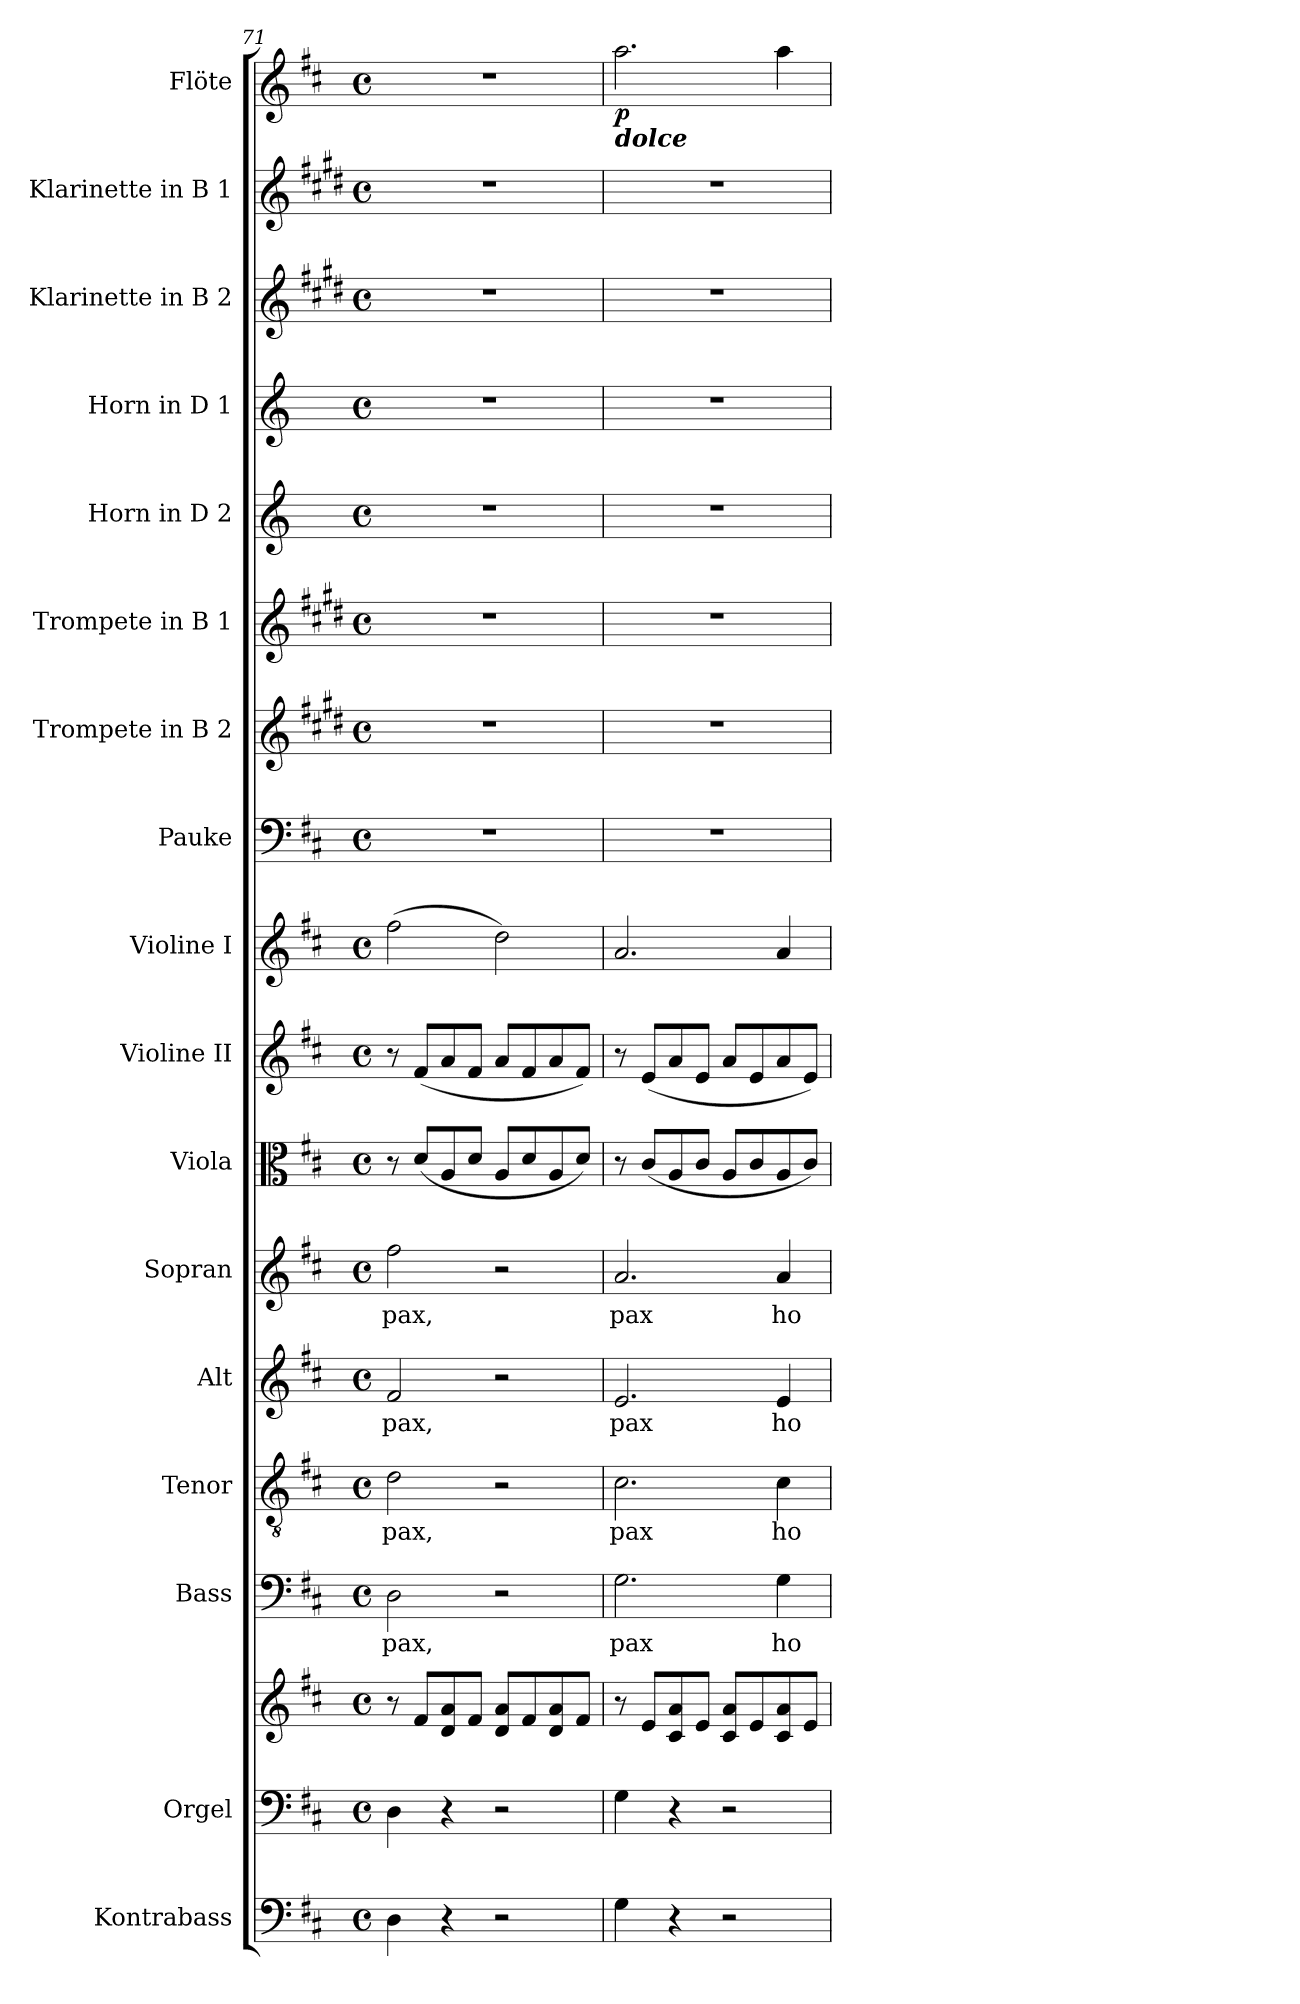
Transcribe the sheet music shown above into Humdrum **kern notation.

**kern	**kern	**kern	**kern	**text	**kern	**text	**kern	**text	**kern	**text	**kern	**kern	**kern	**kern	**kern	**kern	**kern	**kern	**kern	**kern	**kern	**dynam
*part17	*part16	*part16	*part15	*part15	*part14	*part14	*part13	*part13	*part12	*part12	*part11	*part10	*part9	*part8	*part7	*part6	*part5	*part4	*part3	*part2	*part1	*part1
*staff18	*staff17	*staff16	*staff15	*staff15	*staff14	*staff14	*staff13	*staff13	*staff12	*staff12	*staff11	*staff10	*staff9	*staff8	*staff7	*staff6	*staff5	*staff4	*staff3	*staff2	*staff1	*staff1
*I"Kontrabass	*I"Orgel	*	*I"Bass	*	*I"Tenor	*	*I"Alt	*	*I"Sopran	*	*I"Viola	*I"Violine II	*I"Violine I	*I"Pauke	*I"Trompete in B 2	*I"Trompete in B 1	*I"Horn in D 2	*I"Horn in D 1	*I"Klarinette in B 2	*I"Klarinette in B 1	*I"Flöte	*
*I'Kb.	*I'Org.	*	*I'B	*	*I'T	*	*I'A	*	*I'S	*	*I'Vla.	*I'Vl. II	*I'Vl. I	*I'Pk.	*I'Trp. 2	*I'Trp. 1	*I'Hrn. 2	*I'Hrn. 1	*I'Kl. 2	*I'Kl. 1	*I'Fl.	*
*clefF4	*clefF4	*clefG2	*clefF4	*	*clefGv2	*	*clefG2	*	*clefG2	*	*clefC3	*clefG2	*clefG2	*clefF4	*clefG2	*clefG2	*clefG2	*clefG2	*clefG2	*clefG2	*clefG2	*
*ITrd7c12	*	*	*	*	*	*	*	*	*	*	*	*	*	*	*ITrd1c2	*ITrd1c2	*ITrd-1c-2	*ITrd-1c-2	*ITrd1c2	*ITrd1c2	*	*
*k[f#c#]	*k[f#c#]	*k[f#c#]	*k[f#c#]	*	*k[f#c#]	*	*k[f#c#]	*	*k[f#c#]	*	*k[f#c#]	*k[f#c#]	*k[f#c#]	*k[f#c#]	*k[f#c#]	*k[f#c#]	*k[f#c#]	*k[f#c#]	*k[f#c#]	*k[f#c#]	*k[f#c#]	*
*D:	*D:	*D:	*D:	*	*D:	*	*D:	*	*D:	*	*D:	*D:	*D:	*D:	*D:	*D:	*D:	*D:	*D:	*D:	*D:	*
*M4/4	*M4/4	*M4/4	*M4/4	*	*M4/4	*	*M4/4	*	*M4/4	*	*M4/4	*M4/4	*M4/4	*M4/4	*M4/4	*M4/4	*M4/4	*M4/4	*M4/4	*M4/4	*M4/4	*
*met(c)	*met(c)	*met(c)	*met(c)	*	*met(c)	*	*met(c)	*	*met(c)	*	*met(c)	*met(c)	*met(c)	*met(c)	*met(c)	*met(c)	*met(c)	*met(c)	*met(c)	*met(c)	*met(c)	*
=71	=71	=71	=71	=71	=71	=71	=71	=71	=71	=71	=71	=71	=71	=71	=71	=71	=71	=71	=71	=71	=71	=71
!	!	!	!	!LO:LY:b	!	!LO:LY:b	!	!LO:LY:b	!	!LO:LY:b	!	!	!	!	!	!	!	!	!	!	!	!
4DD\	4D\	8r	2D\	pax,	2d\	pax,	2f#/	pax,	2ff#\	pax,	8r	8r	(>2ff#\	1r	1r	1r	1r	1r	1r	1r	1r	.
.	.	8f#/L	.	.	.	.	.	.	.	.	(<8d/L	(<8f#/L	.	.	.	.	.	.	.	.	.	.
4r	4r	8d/ 8a/	.	.	.	.	.	.	.	.	8A/	8a/	.	.	.	.	.	.	.	.	.	.
.	.	8f#/J	.	.	.	.	.	.	.	.	8d/J	8f#/J	.	.	.	.	.	.	.	.	.	.
2r	2r	8d/ 8a/L	2r	.	2r	.	2r	.	2r	.	8A/L	8a/L	2dd\)	.	.	.	.	.	.	.	.	.
.	.	8f#/	.	.	.	.	.	.	.	.	8d/	8f#/	.	.	.	.	.	.	.	.	.	.
.	.	8d/ 8a/	.	.	.	.	.	.	.	.	8A/	8a/	.	.	.	.	.	.	.	.	.	.
.	.	8f#/J	.	.	.	.	.	.	.	.	8d/J)	8f#/J)	.	.	.	.	.	.	.	.	.	.
=72	=72	=72	=72	=72	=72	=72	=72	=72	=72	=72	=72	=72	=72	=72	=72	=72	=72	=72	=72	=72	=72	=72
!	!	!	!	!	!	!	!	!	!	!	!	!	!	!	!	!	!	!	!	!	!LO:TX:b:Bi:t=dolce	!
!	!	!	!	!LO:LY:b	!	!LO:LY:b	!	!LO:LY:b	!	!LO:LY:b	!	!	!	!	!	!	!	!	!	!	!	!LO:DY:b
4GG\	4G\	8r	2.G\	pax	2.c#\	pax	2.e/	pax	2.a/	pax	8r	8r	2.a/	1r	1r	1r	1r	1r	1r	1r	2.aa\	p
.	.	8e/L	.	.	.	.	.	.	.	.	(<8c#/L	(<8e/L	.	.	.	.	.	.	.	.	.	.
4r	4r	8c#/ 8a/	.	.	.	.	.	.	.	.	8A/	8a/	.	.	.	.	.	.	.	.	.	.
.	.	8e/J	.	.	.	.	.	.	.	.	8c#/J	8e/J	.	.	.	.	.	.	.	.	.	.
2r	2r	8c#/ 8a/L	.	.	.	.	.	.	.	.	8A/L	8a/L	.	.	.	.	.	.	.	.	.	.
.	.	8e/	.	.	.	.	.	.	.	.	8c#/	8e/	.	.	.	.	.	.	.	.	.	.
!	!	!	!	!LO:LY:b	!	!LO:LY:b	!	!LO:LY:b	!	!LO:LY:b	!	!	!	!	!	!	!	!	!	!	!	!
.	.	8c#/ 8a/	4G\	ho-	4c#\	ho-	4e/	ho-	4a/	ho-	8A/	8a/	4a/	.	.	.	.	.	.	.	4aa\	.
.	.	8e/J	.	.	.	.	.	.	.	.	8c#/J)	8e/J)	.	.	.	.	.	.	.	.	.	.
=	=	=	=	=	=	=	=	=	=	=	=	=	=	=	=	=	=	=	=	=	=	=
*-	*-	*-	*-	*-	*-	*-	*-	*-	*-	*-	*-	*-	*-	*-	*-	*-	*-	*-	*-	*-	*-	*-
